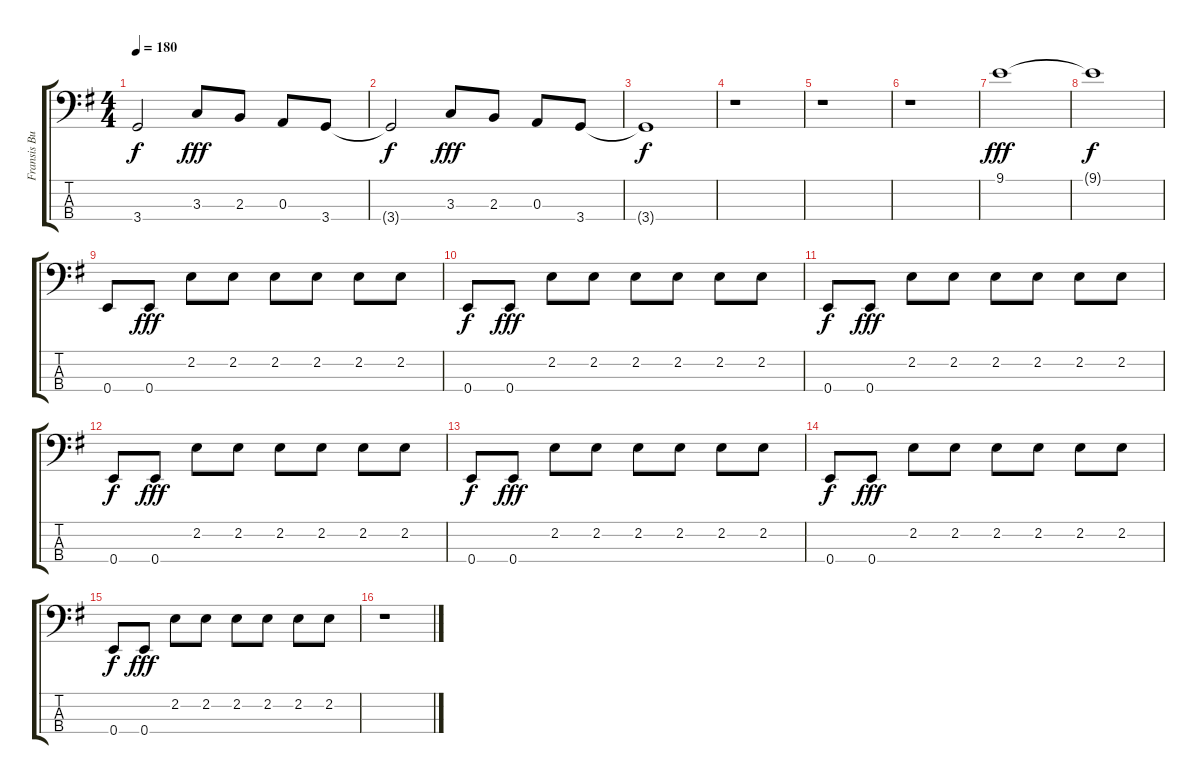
\track ("Fransis Bucholz" "Fransis Bu") {instrument electricbasspick}
\staff {score tabs}
\tuning (G2 D2 A1 E1) {hide}
\ts (4 4)
\tempo 180
\clef f4
\ks eminor
3.4{t}.2{dy f} 3.3.8{dy fff} 2.3.8 0.3.8 3.4.8 |
3.4{t}.2{dy f} 3.3.8{dy fff} 2.3.8 0.3.8 3.4.8 |
3.4{t}.1{dy f} |
r.1 |
r.1 |
r.1 |
9.1.1{dy fff} |
9.1{t}.1{dy f} |
0.4.8 0.4.8{dy fff} 2.2.8 2.2.8 2.2.8 2.2.8 2.2.8 2.2.8 |
0.4.8{dy f} 0.4.8{dy fff} 2.2.8 2.2.8 2.2.8 2.2.8 2.2.8 2.2.8 |
0.4.8{dy f} 0.4.8{dy fff} 2.2.8 2.2.8 2.2.8 2.2.8 2.2.8 2.2.8 |
0.4.8{dy f} 0.4.8{dy fff} 2.2.8 2.2.8 2.2.8 2.2.8 2.2.8 2.2.8 |
0.4.8{dy f} 0.4.8{dy fff} 2.2.8 2.2.8 2.2.8 2.2.8 2.2.8 2.2.8 |
0.4.8{dy f} 0.4.8{dy fff} 2.2.8 2.2.8 2.2.8 2.2.8 2.2.8 2.2.8 |
0.4.8{dy f} 0.4.8{dy fff} 2.2.8 2.2.8 2.2.8 2.2.8 2.2.8 2.2.8 |
r.1
